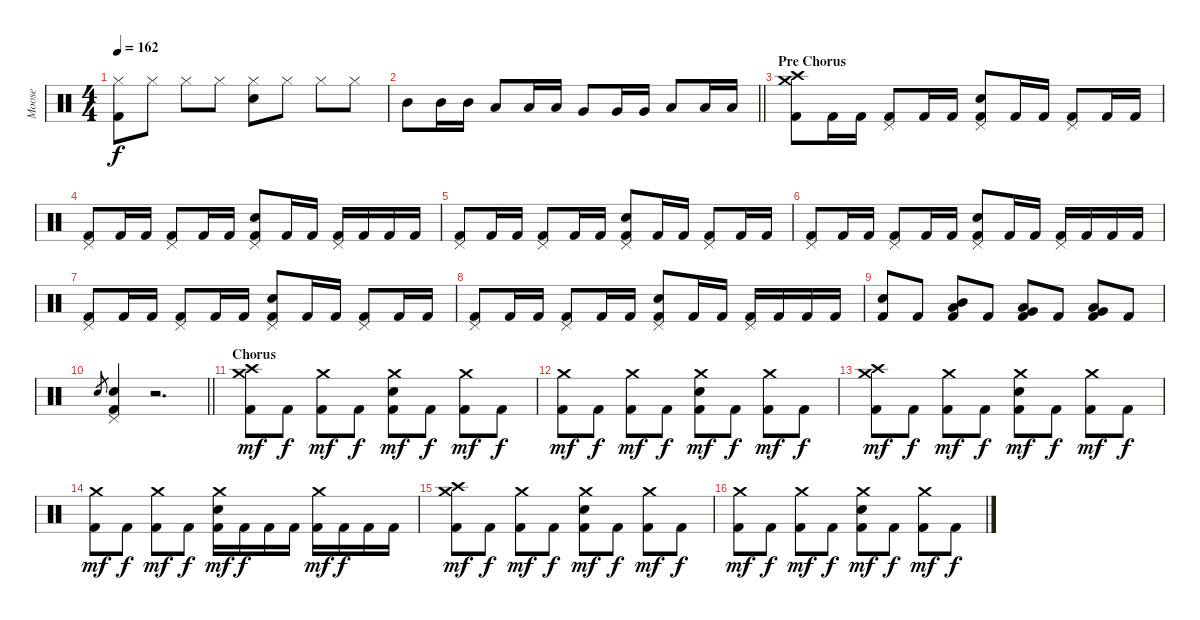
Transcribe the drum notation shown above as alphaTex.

\track ("Moose" "Moose") {instrument percussion}
\staff {score}
\articulation defaults
\ts (4 4)
\tempo 162
\clef neutral
\ks c
("Kick (hit) 2" "Hi-Hat (closed)").8{dy f} "Hi-Hat (closed)".8 "Hi-Hat (closed)".8 "Hi-Hat (closed)".8 ("Snare (hit) 2" "Hi-Hat (closed)").8 "Hi-Hat (closed)".8 "Hi-Hat (closed)".8 "Hi-Hat (closed)".8 |
\barLineRight lightlight "Mid Tom (hit)".8 "Mid Tom (hit)".16 "Mid Tom (hit)".16 "Low Tom (hit)".8 "Low Tom (hit)".16 "Low Tom (hit)".16 "Very Low Tom (hit)".8 "Very Low Tom (hit)".16 "Very Low Tom (hit)".16 "Low Floor Tom (hit)".8 "Low Floor Tom (hit)".16 "Low Floor Tom (hit)".16
|
\section ("" "Pre Chorus")
("Kick (hit) 2" "Crash high (hit)" "Crash medium (hit)").8 "Kick (hit) 2".16 "Kick (hit) 2".16 ("Kick (hit) 2" "Pedal Hi-Hat (hit)").8 "Kick (hit) 2".16 "Kick (hit) 2".16 ("Kick (hit) 2" "Snare (hit) 2" "Pedal Hi-Hat (hit)").8 "Kick (hit) 2".16 "Kick (hit) 2".16 ("Kick (hit) 2" "Pedal Hi-Hat (hit)").8 "Kick (hit) 2".16 "Kick (hit) 2".16 |
("Kick (hit) 2" "Pedal Hi-Hat (hit)").8 "Kick (hit) 2".16 "Kick (hit) 2".16 ("Kick (hit) 2" "Pedal Hi-Hat (hit)").8 "Kick (hit) 2".16 "Kick (hit) 2".16 ("Kick (hit) 2" "Snare (hit) 2" "Pedal Hi-Hat (hit)").8 "Kick (hit) 2".16 "Kick (hit) 2".16 ("Kick (hit) 2" "Pedal Hi-Hat (hit)").16 "Kick (hit) 2".16 "Kick (hit) 2".16 "Kick (hit) 2".16 |
("Kick (hit) 2" "Pedal Hi-Hat (hit)").8 "Kick (hit) 2".16 "Kick (hit) 2".16 ("Kick (hit) 2" "Pedal Hi-Hat (hit)").8 "Kick (hit) 2".16 "Kick (hit) 2".16 ("Kick (hit) 2" "Snare (hit) 2" "Pedal Hi-Hat (hit)").8 "Kick (hit) 2".16 "Kick (hit) 2".16 ("Kick (hit) 2" "Pedal Hi-Hat (hit)").8 "Kick (hit) 2".16 "Kick (hit) 2".16 |
("Kick (hit) 2" "Pedal Hi-Hat (hit)").8 "Kick (hit) 2".16 "Kick (hit) 2".16 ("Kick (hit) 2" "Pedal Hi-Hat (hit)").8 "Kick (hit) 2".16 "Kick (hit) 2".16 ("Kick (hit) 2" "Snare (hit) 2" "Pedal Hi-Hat (hit)").8 "Kick (hit) 2".16 "Kick (hit) 2".16 ("Kick (hit) 2" "Pedal Hi-Hat (hit)").16 "Kick (hit) 2".16 "Kick (hit) 2".16 "Kick (hit) 2".16 |
("Kick (hit) 2" "Pedal Hi-Hat (hit)").8 "Kick (hit) 2".16 "Kick (hit) 2".16 ("Kick (hit) 2" "Pedal Hi-Hat (hit)").8 "Kick (hit) 2".16 "Kick (hit) 2".16 ("Kick (hit) 2" "Snare (hit) 2" "Pedal Hi-Hat (hit)").8 "Kick (hit) 2".16 "Kick (hit) 2".16 ("Kick (hit) 2" "Pedal Hi-Hat (hit)").8 "Kick (hit) 2".16 "Kick (hit) 2".16 |
("Kick (hit) 2" "Pedal Hi-Hat (hit)").8 "Kick (hit) 2".16 "Kick (hit) 2".16 ("Kick (hit) 2" "Pedal Hi-Hat (hit)").8 "Kick (hit) 2".16 "Kick (hit) 2".16 ("Kick (hit) 2" "Snare (hit) 2" "Pedal Hi-Hat (hit)").8 "Kick (hit) 2".16 "Kick (hit) 2".16 ("Kick (hit) 2" "Pedal Hi-Hat (hit)").16 "Kick (hit) 2".16 "Kick (hit) 2".16 "Kick (hit) 2".16 |
("Kick (hit) 2" "Snare (hit) 2").8 "Kick (hit) 2".8 ("Kick (hit) 2" "Low Tom (hit)" "Mid Tom (hit)").8 "Kick (hit) 2".8 ("Kick (hit) 2" "Very Low Tom (hit)" "Low Tom (hit)").8 "Kick (hit) 2".8 ("Kick (hit) 2" "Low Floor Tom (hit)" "Very Low Tom (hit)").8 "Kick (hit) 2".8 |
\barLineRight lightlight "Snare (hit) 2".8{gr}
("Kick (hit) 2" "Snare (hit) 2" "Pedal Hi-Hat (hit)").4 r.2{d} |
\section ("" "Chorus")
("Kick (hit) 2" "Crash high (hit)" "Crash medium (hit)").8{dy mf} "Kick (hit) 2".8{dy f} ("Kick (hit) 2" "Crash medium (hit)").8{dy mf} "Kick (hit) 2".8{dy f} ("Kick (hit) 2" "Snare (hit) 2" "Crash medium (hit)").8{dy mf} "Kick (hit) 2".8{dy f} ("Kick (hit) 2" "Crash medium (hit)").8{dy mf} "Kick (hit) 2".8{dy f} |
("Kick (hit) 2" "Crash medium (hit)").8{dy mf} "Kick (hit) 2".8{dy f} ("Kick (hit) 2" "Crash medium (hit)").8{dy mf} "Kick (hit) 2".8{dy f} ("Kick (hit) 2" "Snare (hit) 2" "Crash medium (hit)").8{dy mf} "Kick (hit) 2".8{dy f} ("Kick (hit) 2" "Crash medium (hit)").8{dy mf} "Kick (hit) 2".8{dy f} |
("Kick (hit) 2" "Crash high (hit)" "Crash medium (hit)").8{dy mf} "Kick (hit) 2".8{dy f} ("Kick (hit) 2" "Crash medium (hit)").8{dy mf} "Kick (hit) 2".8{dy f} ("Kick (hit) 2" "Snare (hit) 2" "Crash medium (hit)").8{dy mf} "Kick (hit) 2".8{dy f} ("Kick (hit) 2" "Crash medium (hit)").8{dy mf} "Kick (hit) 2".8{dy f} |
("Kick (hit) 2" "Crash medium (hit)").8{dy mf} "Kick (hit) 2".8{dy f} ("Kick (hit) 2" "Crash medium (hit)").8{dy mf} "Kick (hit) 2".8{dy f} ("Kick (hit) 2" "Snare (hit) 2" "Crash medium (hit)").16{dy mf} "Kick (hit) 2".16{dy f} "Kick (hit) 2".16 "Kick (hit) 2".16 ("Kick (hit) 2" "Crash medium (hit)").16{dy mf} "Kick (hit) 2".16{dy f} "Kick (hit) 2".16 "Kick (hit) 2".16 |
("Kick (hit) 2" "Crash high (hit)" "Crash medium (hit)").8{dy mf} "Kick (hit) 2".8{dy f} ("Kick (hit) 2" "Crash medium (hit)").8{dy mf} "Kick (hit) 2".8{dy f} ("Kick (hit) 2" "Snare (hit) 2" "Crash medium (hit)").8{dy mf} "Kick (hit) 2".8{dy f} ("Kick (hit) 2" "Crash medium (hit)").8{dy mf} "Kick (hit) 2".8{dy f} |
("Kick (hit) 2" "Crash medium (hit)").8{dy mf} "Kick (hit) 2".8{dy f} ("Kick (hit) 2" "Crash medium (hit)").8{dy mf} "Kick (hit) 2".8{dy f} ("Kick (hit) 2" "Snare (hit) 2" "Crash medium (hit)").8{dy mf} "Kick (hit) 2".8{dy f} ("Kick (hit) 2" "Crash medium (hit)").8{dy mf} "Kick (hit) 2".8{dy f}
